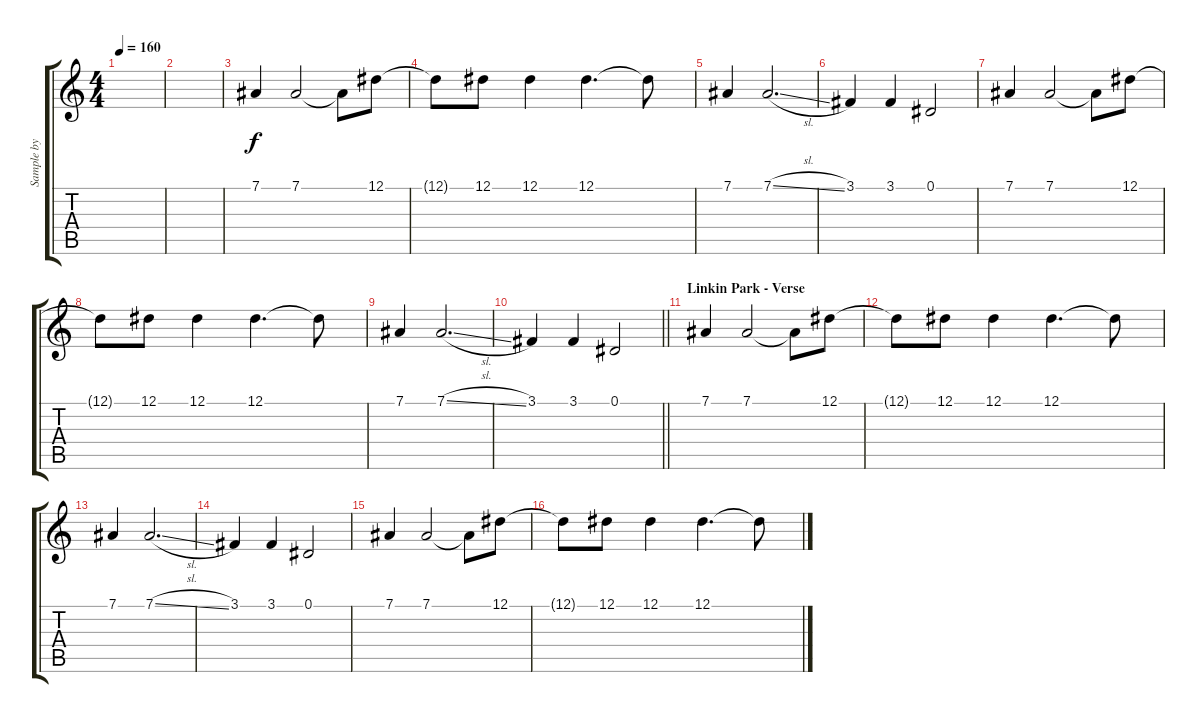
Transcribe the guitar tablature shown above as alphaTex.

\track ("Sample by Mr Hahn" "Sample by ") {instrument lead6voice}
\staff {score tabs}
\tuning (Eb4 Bb3 Gb3 Db3 Ab2 Db2) {hide}
\ts (4 4)
\tempo 160
\clef g2
\ks c
|
|
7.1.4 7.1.2 7.1{t}.8 12.1.8 |
12.1{t}.8 12.1.8 12.1.4 12.1.4{d} 12.1{t}.8 |
7.1.4 7.1{sl}.2{d} |
3.1.4 3.1.4 0.1.2 |
7.1.4 7.1.2 7.1{t}.8 12.1.8 |
12.1{t}.8 12.1.8 12.1.4 12.1.4{d} 12.1{t}.8 |
7.1.4 7.1{sl}.2{d} |
\barLineRight lightlight
3.1.4 3.1.4 0.1.2 |
\section ("" "Linkin Park - Verse")
7.1.4 7.1.2 7.1{t}.8 12.1.8 |
12.1{t}.8 12.1.8 12.1.4 12.1.4{d} 12.1{t}.8 |
7.1.4 7.1{sl}.2{d} |
3.1.4 3.1.4 0.1.2 |
7.1.4 7.1.2 7.1{t}.8 12.1.8 |
12.1{t}.8 12.1.8 12.1.4 12.1.4{d} 12.1{t}.8
